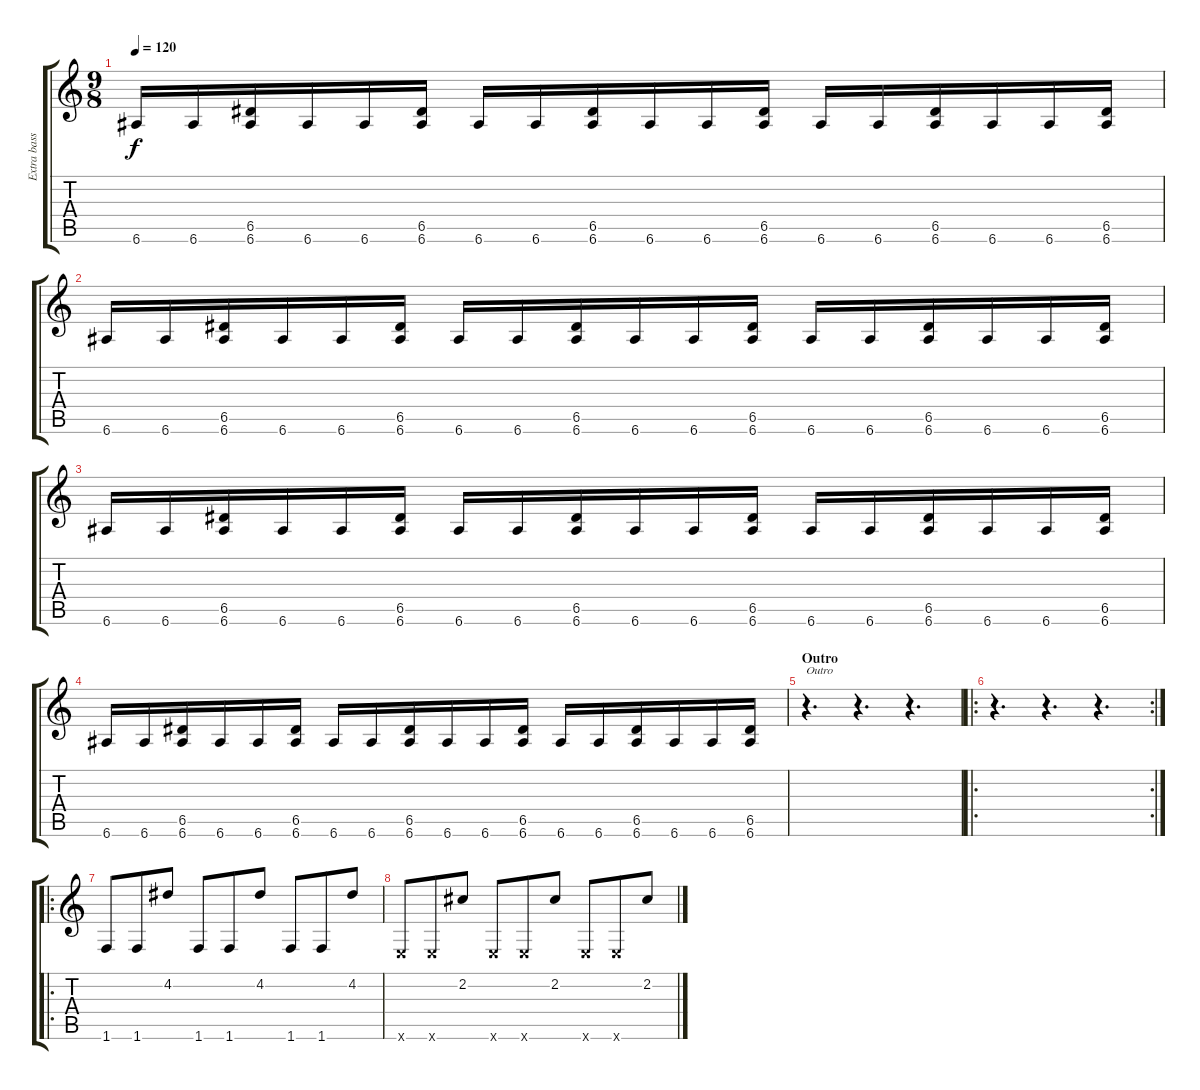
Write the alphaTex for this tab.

\track ("Extra bass (for solo and outro parts)" "Extra bass") {instrument electricbassfinger}
\staff {score tabs}
\tuning (E4 B3 G3 D3 A2 E2) {hide}
\ts (9 8)
\tempo 120
\clef g2
\ks c
6.6.16{dy f} 6.6.16 (6.5 6.6).16 6.6.16 6.6.16 (6.5 6.6).16 6.6.16 6.6.16 (6.5 6.6).16 6.6.16 6.6.16 (6.5 6.6).16 6.6.16 6.6.16 (6.5 6.6).16 6.6.16 6.6.16 (6.5 6.6).16 |
6.6.16 6.6.16 (6.5 6.6).16 6.6.16 6.6.16 (6.5 6.6).16 6.6.16 6.6.16 (6.5 6.6).16 6.6.16 6.6.16 (6.5 6.6).16 6.6.16 6.6.16 (6.5 6.6).16 6.6.16 6.6.16 (6.5 6.6).16 |
6.6.16 6.6.16 (6.5 6.6).16 6.6.16 6.6.16 (6.5 6.6).16 6.6.16 6.6.16 (6.5 6.6).16 6.6.16 6.6.16 (6.5 6.6).16 6.6.16 6.6.16 (6.5 6.6).16 6.6.16 6.6.16 (6.5 6.6).16 |
6.6.16 6.6.16 (6.5 6.6).16 6.6.16 6.6.16 (6.5 6.6).16 6.6.16 6.6.16 (6.5 6.6).16 6.6.16 6.6.16 (6.5 6.6).16 6.6.16 6.6.16 (6.5 6.6).16 6.6.16 6.6.16 (6.5 6.6).16 |
\section ("" "Outro")
r.4{d txt "Outro"} r.4{d} r.4{d} |
\ro
\rc 2
r.4{d} r.4{d} r.4{d} |
\ro
1.6.8{volume 7} 1.6.8 4.2.8 1.6.8 1.6.8 4.2.8 1.6.8 1.6.8 4.2.8 |
0.6{x}.8 0.6{x}.8 2.2.8 0.6{x}.8 0.6{x}.8 2.2.8 0.6{x}.8 0.6{x}.8 2.2.8
